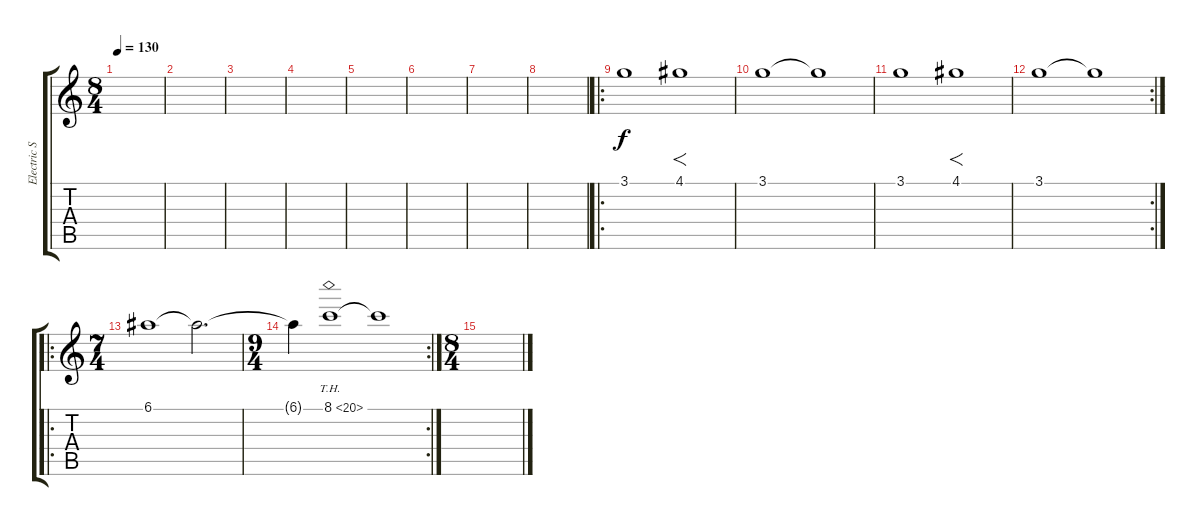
\track ("Electric Solo" "Electric S") {instrument distortionguitar}
\staff {score tabs}
\tuning (E4 B3 G3 D3 A2 E2) {hide}
\ts (8 4)
\tempo 130
\clef g2
\ks c
|
|
|
|
|
|
|
|
\ro
3.1.1 4.1.1{f} |
3.1.1 3.1{t}.1 |
3.1.1 4.1.1{f} |
\rc 2
3.1.1 3.1{t}.1 |
\ro
\ts (7 4)
6.1.1 6.1{t}.2{d} |
\rc 2
\ts (9 4)
6.1{t}.4 8.1{th 12}.1 8.1{t}.1 |
\ts (8 4)
